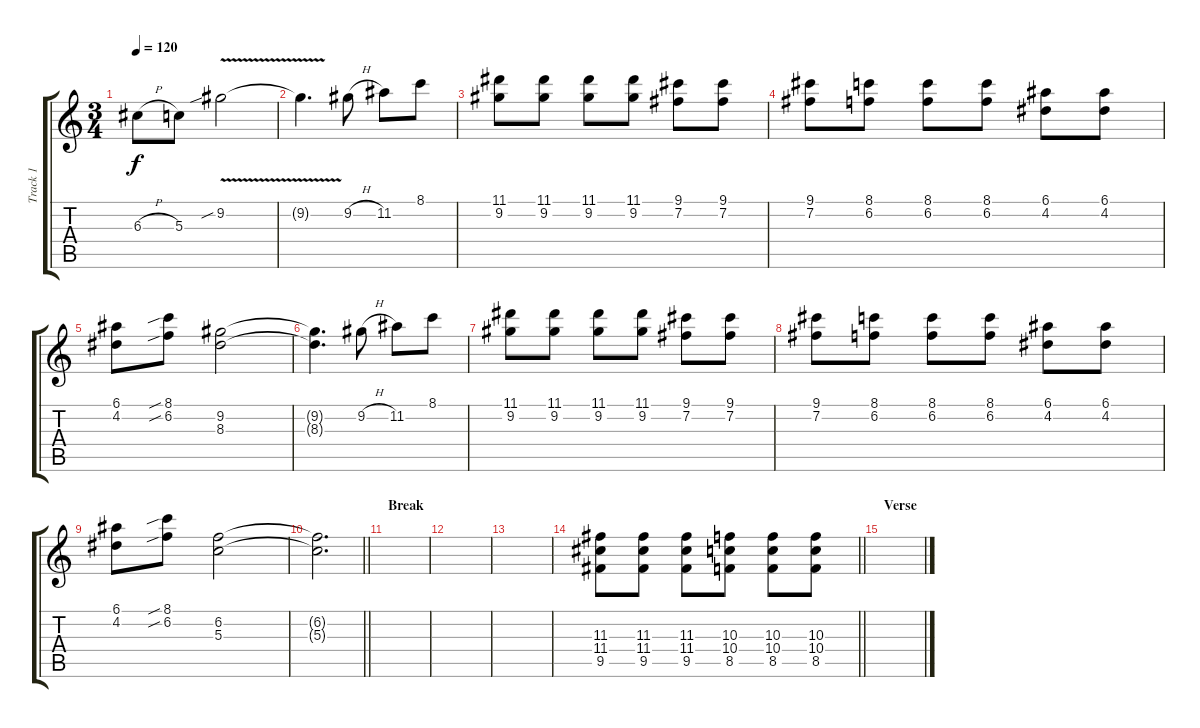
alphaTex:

\track ("Track 1" "Track 1") {instrument distortionguitar}
\staff {score tabs}
\tuning (E4 B3 G3 D3 A2 D2) {hide}
\ts (3 4)
\tempo 120
\clef g2
\ks c
6.3{h}.8{dy f} 5.3.8 9.2{v sib}.2 |
9.2{t}.4{d} 9.2{h}.8 11.2.8 8.1.8 |
(11.1 9.2).8 (11.1 9.2).8 (11.1 9.2).8 (11.1 9.2).8 (9.1 7.2).8 (9.1 7.2).8 |
(9.1 7.2).8 (8.1 6.2).8 (8.1 6.2).8 (8.1 6.2).8 (6.1 4.2).8 (6.1 4.2).8 |
(6.1 4.2).8 (8.1{sib} 6.2{sib}).8 (9.2 8.3).2 |
(9.2{t} 8.3{t}).4{d} 9.2{h}.8 11.2.8 8.1.8 |
(11.1 9.2).8 (11.1 9.2).8 (11.1 9.2).8 (11.1 9.2).8 (9.1 7.2).8 (9.1 7.2).8 |
(9.1 7.2).8 (8.1 6.2).8 (8.1 6.2).8 (8.1 6.2).8 (6.1 4.2).8 (6.1 4.2).8 |
(6.1 4.2).8 (8.1{sib} 6.2{sib}).8 (6.2 5.3).2 |
\barLineRight lightlight
(6.2{t} 5.3{t}).2{d} |
\section ("" "Break")
|
|
|
\barLineRight lightlight
(11.3 11.4 9.5).8 (11.3 11.4 9.5).8 (11.3 11.4 9.5).8 (10.3 10.4 8.5).8 (10.3 10.4 8.5).8 (10.3 10.4 8.5).8 |
\section ("" "Verse")
